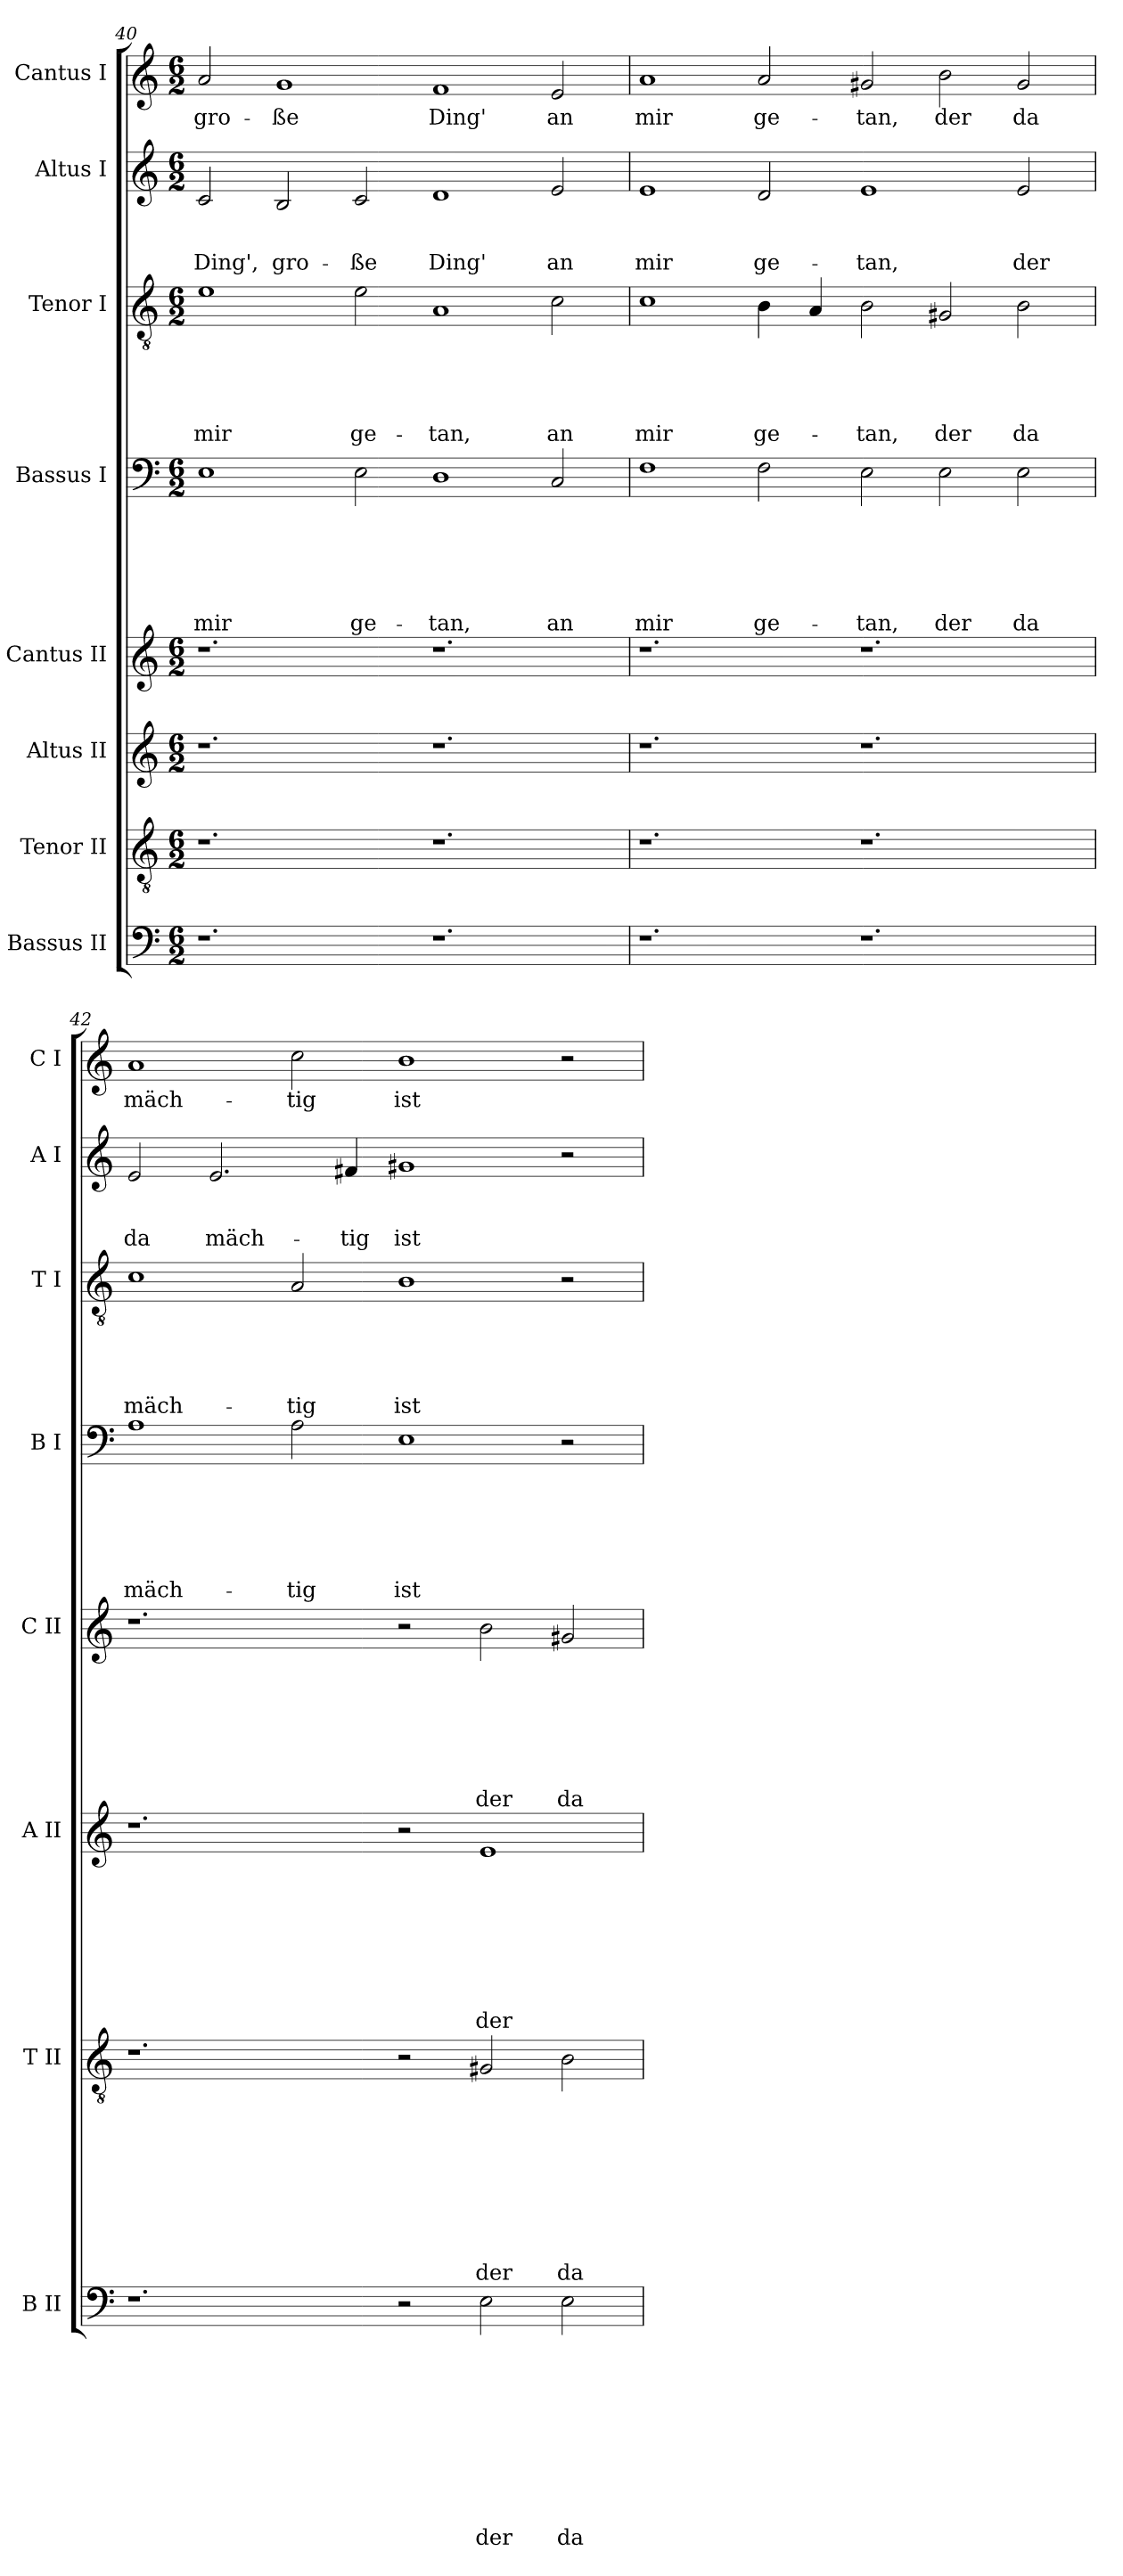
**kern	**text	**text	**text	**text	**text	**text	**text	**text	**text	**text	**kern	**text	**text	**text	**text	**text	**text	**text	**text	**text	**kern	**text	**text	**text	**text	**text	**text	**text	**text	**kern	**text	**text	**text	**text	**text	**text	**text	**kern	**text	**text	**text	**text	**text	**text	**kern	**text	**text	**text	**text	**text	**kern	**text	**text	**text	**kern	**text
*part8	*part8	*part8	*part8	*part8	*part8	*part8	*part8	*part8	*part8	*part8	*part7	*part7	*part7	*part7	*part7	*part7	*part7	*part7	*part7	*part7	*part6	*part6	*part6	*part6	*part6	*part6	*part6	*part6	*part6	*part5	*part5	*part5	*part5	*part5	*part5	*part5	*part5	*part4	*part4	*part4	*part4	*part4	*part4	*part4	*part3	*part3	*part3	*part3	*part3	*part3	*part2	*part2	*part2	*part2	*part1	*part1
*staff8	*staff8	*staff8	*staff8	*staff8	*staff8	*staff8	*staff8	*staff8	*staff8	*staff8	*staff7	*staff7	*staff7	*staff7	*staff7	*staff7	*staff7	*staff7	*staff7	*staff7	*staff6	*staff6	*staff6	*staff6	*staff6	*staff6	*staff6	*staff6	*staff6	*staff5	*staff5	*staff5	*staff5	*staff5	*staff5	*staff5	*staff5	*staff4	*staff4	*staff4	*staff4	*staff4	*staff4	*staff4	*staff3	*staff3	*staff3	*staff3	*staff3	*staff3	*staff2	*staff2	*staff2	*staff2	*staff1	*staff1
*I"Bassus II	*	*	*	*	*	*	*	*	*	*	*I"Tenor II	*	*	*	*	*	*	*	*	*	*I"Altus II	*	*	*	*	*	*	*	*	*I"Cantus II	*	*	*	*	*	*	*	*I"Bassus I	*	*	*	*	*	*	*I"Tenor I	*	*	*	*	*	*I"Altus I	*	*	*	*I"Cantus I	*
*I'B II	*	*	*	*	*	*	*	*	*	*	*I'T II	*	*	*	*	*	*	*	*	*	*I'A II	*	*	*	*	*	*	*	*	*I'C II	*	*	*	*	*	*	*	*I'B I	*	*	*	*	*	*	*I'T I	*	*	*	*	*	*I'A I	*	*	*	*I'C I	*
*clefF4	*	*	*	*	*	*	*	*	*	*	*clefGv2	*	*	*	*	*	*	*	*	*	*clefG2	*	*	*	*	*	*	*	*	*clefG2	*	*	*	*	*	*	*	*clefF4	*	*	*	*	*	*	*clefGv2	*	*	*	*	*	*clefG2	*	*	*	*clefG2	*
*k[]	*	*	*	*	*	*	*	*	*	*	*k[]	*	*	*	*	*	*	*	*	*	*k[]	*	*	*	*	*	*	*	*	*k[]	*	*	*	*	*	*	*	*k[]	*	*	*	*	*	*	*k[]	*	*	*	*	*	*k[]	*	*	*	*k[]	*
*C:	*	*	*	*	*	*	*	*	*	*	*C:	*	*	*	*	*	*	*	*	*	*C:	*	*	*	*	*	*	*	*	*C:	*	*	*	*	*	*	*	*C:	*	*	*	*	*	*	*C:	*	*	*	*	*	*C:	*	*	*	*C:	*
*M6/2	*	*	*	*	*	*	*	*	*	*	*M6/2	*	*	*	*	*	*	*	*	*	*M6/2	*	*	*	*	*	*	*	*	*M6/2	*	*	*	*	*	*	*	*M6/2	*	*	*	*	*	*	*M6/2	*	*	*	*	*	*M6/2	*	*	*	*M6/2	*
=40	=40	=40	=40	=40	=40	=40	=40	=40	=40	=40	=40	=40	=40	=40	=40	=40	=40	=40	=40	=40	=40	=40	=40	=40	=40	=40	=40	=40	=40	=40	=40	=40	=40	=40	=40	=40	=40	=40	=40	=40	=40	=40	=40	=40	=40	=40	=40	=40	=40	=40	=40	=40	=40	=40	=40	=40
!	!	!	!	!	!	!	!	!	!	!	!	!	!	!	!	!	!	!	!	!	!	!	!	!	!	!	!	!	!	!	!	!	!	!	!	!	!	!	!	!	!	!	!	!LO:LY:b	!	!	!	!	!	!LO:LY:b	!	!	!	!LO:LY:b	!	!LO:LY:b
1.r	.	.	.	.	.	.	.	.	.	.	1.r	.	.	.	.	.	.	.	.	.	1.r	.	.	.	.	.	.	.	.	1.r	.	.	.	.	.	.	.	1E	.	.	.	.	.	mir	1e	.	.	.	.	mir	2c/	.	.	Ding',	2a/	gro-
!	!	!	!	!	!	!	!	!	!	!	!	!	!	!	!	!	!	!	!	!	!	!	!	!	!	!	!	!	!	!	!	!	!	!	!	!	!	!	!	!	!	!	!	!	!	!	!	!	!	!	!	!	!	!LO:LY:b	!	!LO:LY:b
.	.	.	.	.	.	.	.	.	.	.	.	.	.	.	.	.	.	.	.	.	.	.	.	.	.	.	.	.	.	.	.	.	.	.	.	.	.	.	.	.	.	.	.	.	.	.	.	.	.	.	2B/	.	.	gro-	1g	-ße
!	!	!	!	!	!	!	!	!	!	!	!	!	!	!	!	!	!	!	!	!	!	!	!	!	!	!	!	!	!	!	!	!	!	!	!	!	!	!	!	!	!	!	!	!LO:LY:b	!	!	!	!	!	!LO:LY:b	!	!	!	!LO:LY:b	!	!
.	.	.	.	.	.	.	.	.	.	.	.	.	.	.	.	.	.	.	.	.	.	.	.	.	.	.	.	.	.	.	.	.	.	.	.	.	.	2E\	.	.	.	.	.	ge-	2e\	.	.	.	.	ge-	2c/	.	.	-ße	.	.
!	!	!	!	!	!	!	!	!	!	!	!	!	!	!	!	!	!	!	!	!	!	!	!	!	!	!	!	!	!	!	!	!	!	!	!	!	!	!	!	!	!	!	!	!LO:LY:b	!	!	!	!	!	!LO:LY:b	!	!	!	!LO:LY:b	!	!LO:LY:b
1.r	.	.	.	.	.	.	.	.	.	.	1.r	.	.	.	.	.	.	.	.	.	1.r	.	.	.	.	.	.	.	.	1.r	.	.	.	.	.	.	.	1D	.	.	.	.	.	-tan,	1A	.	.	.	.	-tan,	1d	.	.	Ding'	1f	Ding'
!	!	!	!	!	!	!	!	!	!	!	!	!	!	!	!	!	!	!	!	!	!	!	!	!	!	!	!	!	!	!	!	!	!	!	!	!	!	!	!	!	!	!	!	!LO:LY:b	!	!	!	!	!	!LO:LY:b	!	!	!	!LO:LY:b	!	!LO:LY:b
.	.	.	.	.	.	.	.	.	.	.	.	.	.	.	.	.	.	.	.	.	.	.	.	.	.	.	.	.	.	.	.	.	.	.	.	.	.	2C/	.	.	.	.	.	an	2c\	.	.	.	.	an	2e/	.	.	an	2e/	an
!!LO:PB:g=z
=41	=41	=41	=41	=41	=41	=41	=41	=41	=41	=41	=41	=41	=41	=41	=41	=41	=41	=41	=41	=41	=41	=41	=41	=41	=41	=41	=41	=41	=41	=41	=41	=41	=41	=41	=41	=41	=41	=41	=41	=41	=41	=41	=41	=41	=41	=41	=41	=41	=41	=41	=41	=41	=41	=41	=41	=41
!	!	!	!	!	!	!	!	!	!	!	!	!	!	!	!	!	!	!	!	!	!	!	!	!	!	!	!	!	!	!	!	!	!	!	!	!	!	!	!	!	!	!	!	!LO:LY:b	!	!	!	!	!	!LO:LY:b	!	!	!	!LO:LY:b	!	!LO:LY:b
1.r	.	.	.	.	.	.	.	.	.	.	1.r	.	.	.	.	.	.	.	.	.	1.r	.	.	.	.	.	.	.	.	1.r	.	.	.	.	.	.	.	1F	.	.	.	.	.	mir	1c	.	.	.	.	mir	1e	.	.	mir	1a	mir
!	!	!	!	!	!	!	!	!	!	!	!	!	!	!	!	!	!	!	!	!	!	!	!	!	!	!	!	!	!	!	!	!	!	!	!	!	!	!	!	!	!	!	!	!LO:LY:b	!	!	!	!	!	!LO:LY:b	!	!	!	!LO:LY:b	!	!LO:LY:b
.	.	.	.	.	.	.	.	.	.	.	.	.	.	.	.	.	.	.	.	.	.	.	.	.	.	.	.	.	.	.	.	.	.	.	.	.	.	2F\	.	.	.	.	.	ge-	4B\	.	.	.	.	ge-	2d/	.	.	ge-	2a/	ge-
.	.	.	.	.	.	.	.	.	.	.	.	.	.	.	.	.	.	.	.	.	.	.	.	.	.	.	.	.	.	.	.	.	.	.	.	.	.	.	.	.	.	.	.	.	4A/	.	.	.	.	.	.	.	.	.	.	.
!	!	!	!	!	!	!	!	!	!	!	!	!	!	!	!	!	!	!	!	!	!	!	!	!	!	!	!	!	!	!	!	!	!	!	!	!	!	!	!	!	!	!	!	!LO:LY:b	!	!	!	!	!	!LO:LY:b	!	!	!	!LO:LY:b	!	!LO:LY:b
1.r	.	.	.	.	.	.	.	.	.	.	1.r	.	.	.	.	.	.	.	.	.	1.r	.	.	.	.	.	.	.	.	1.r	.	.	.	.	.	.	.	2E\	.	.	.	.	.	-tan,	2B\	.	.	.	.	-tan,	1e	.	.	-tan,	2g#X/	-tan,
!	!	!	!	!	!	!	!	!	!	!	!	!	!	!	!	!	!	!	!	!	!	!	!	!	!	!	!	!	!	!	!	!	!	!	!	!	!	!	!	!	!	!	!	!LO:LY:b	!	!	!	!	!	!LO:LY:b	!	!	!	!	!	!LO:LY:b
.	.	.	.	.	.	.	.	.	.	.	.	.	.	.	.	.	.	.	.	.	.	.	.	.	.	.	.	.	.	.	.	.	.	.	.	.	.	2E\	.	.	.	.	.	der	2G#X/	.	.	.	.	der	.	.	.	.	2b\	der
!	!	!	!	!	!	!	!	!	!	!	!	!	!	!	!	!	!	!	!	!	!	!	!	!	!	!	!	!	!	!	!	!	!	!	!	!	!	!	!	!	!	!	!	!LO:LY:b	!	!	!	!	!	!LO:LY:b	!	!	!	!LO:LY:b	!	!LO:LY:b
.	.	.	.	.	.	.	.	.	.	.	.	.	.	.	.	.	.	.	.	.	.	.	.	.	.	.	.	.	.	.	.	.	.	.	.	.	.	2E\	.	.	.	.	.	da	2B\	.	.	.	.	da	2e/	.	.	der	2g#/	da
=42	=42	=42	=42	=42	=42	=42	=42	=42	=42	=42	=42	=42	=42	=42	=42	=42	=42	=42	=42	=42	=42	=42	=42	=42	=42	=42	=42	=42	=42	=42	=42	=42	=42	=42	=42	=42	=42	=42	=42	=42	=42	=42	=42	=42	=42	=42	=42	=42	=42	=42	=42	=42	=42	=42	=42	=42
!	!	!	!	!	!	!	!	!	!	!	!	!	!	!	!	!	!	!	!	!	!	!	!	!	!	!	!	!	!	!	!	!	!	!	!	!	!	!	!	!	!	!	!	!LO:LY:b	!	!	!	!	!	!LO:LY:b	!	!	!	!LO:LY:b	!	!LO:LY:b
1.r	.	.	.	.	.	.	.	.	.	.	1.r	.	.	.	.	.	.	.	.	.	1.r	.	.	.	.	.	.	.	.	1.r	.	.	.	.	.	.	.	1A	.	.	.	.	.	mäch-	1c	.	.	.	.	mäch-	2e/	.	.	da	1a	mäch-
!	!	!	!	!	!	!	!	!	!	!	!	!	!	!	!	!	!	!	!	!	!	!	!	!	!	!	!	!	!	!	!	!	!	!	!	!	!	!	!	!	!	!	!	!	!	!	!	!	!	!	!	!	!	!LO:LY:b	!	!
.	.	.	.	.	.	.	.	.	.	.	.	.	.	.	.	.	.	.	.	.	.	.	.	.	.	.	.	.	.	.	.	.	.	.	.	.	.	.	.	.	.	.	.	.	.	.	.	.	.	.	2.e/	.	.	mäch-	.	.
!	!	!	!	!	!	!	!	!	!	!	!	!	!	!	!	!	!	!	!	!	!	!	!	!	!	!	!	!	!	!	!	!	!	!	!	!	!	!	!	!	!	!	!	!LO:LY:b	!	!	!	!	!	!LO:LY:b	!	!	!	!	!	!LO:LY:b
.	.	.	.	.	.	.	.	.	.	.	.	.	.	.	.	.	.	.	.	.	.	.	.	.	.	.	.	.	.	.	.	.	.	.	.	.	.	2A\	.	.	.	.	.	-tig	2A/	.	.	.	.	-tig	.	.	.	.	2cc\	-tig
!	!	!	!	!	!	!	!	!	!	!	!	!	!	!	!	!	!	!	!	!	!	!	!	!	!	!	!	!	!	!	!	!	!	!	!	!	!	!	!	!	!	!	!	!	!	!	!	!	!	!	!	!	!	!LO:LY:b	!	!
.	.	.	.	.	.	.	.	.	.	.	.	.	.	.	.	.	.	.	.	.	.	.	.	.	.	.	.	.	.	.	.	.	.	.	.	.	.	.	.	.	.	.	.	.	.	.	.	.	.	.	4f#X/	.	.	-tig	.	.
!	!	!	!	!	!	!	!	!	!	!	!	!	!	!	!	!	!	!	!	!	!	!	!	!	!	!	!	!	!	!	!	!	!	!	!	!	!	!	!	!	!	!	!	!LO:LY:b	!	!	!	!	!	!LO:LY:b	!	!	!	!LO:LY:b	!	!LO:LY:b
2r	.	.	.	.	.	.	.	.	.	.	2r	.	.	.	.	.	.	.	.	.	2r	.	.	.	.	.	.	.	.	2r	.	.	.	.	.	.	.	1E	.	.	.	.	.	ist	1B	.	.	.	.	ist	1g#X	.	.	ist	1b	ist
!	!	!	!	!	!	!	!	!	!	!LO:LY:b	!	!	!	!	!	!	!	!	!	!LO:LY:b	!	!	!	!	!	!	!	!	!LO:LY:b	!	!	!	!	!	!	!	!LO:LY:b	!	!	!	!	!	!	!	!	!	!	!	!	!	!	!	!	!	!	!
2E\	.	.	.	.	.	.	.	.	.	der	2G#X/	.	.	.	.	.	.	.	.	der	1e	.	.	.	.	.	.	.	der	2b\	.	.	.	.	.	.	der	.	.	.	.	.	.	.	.	.	.	.	.	.	.	.	.	.	.	.
!	!	!	!	!	!	!	!	!	!	!LO:LY:b	!	!	!	!	!	!	!	!	!	!LO:LY:b	!	!	!	!	!	!	!	!	!	!	!	!	!	!	!	!	!LO:LY:b	!	!	!	!	!	!	!	!	!	!	!	!	!	!	!	!	!	!	!
2E\	.	.	.	.	.	.	.	.	.	da	2B\	.	.	.	.	.	.	.	.	da	.	.	.	.	.	.	.	.	.	2g#X/	.	.	.	.	.	.	da	2r	.	.	.	.	.	.	2r	.	.	.	.	.	2r	.	.	.	2r	.
=	=	=	=	=	=	=	=	=	=	=	=	=	=	=	=	=	=	=	=	=	=	=	=	=	=	=	=	=	=	=	=	=	=	=	=	=	=	=	=	=	=	=	=	=	=	=	=	=	=	=	=	=	=	=	=	=
*-	*-	*-	*-	*-	*-	*-	*-	*-	*-	*-	*-	*-	*-	*-	*-	*-	*-	*-	*-	*-	*-	*-	*-	*-	*-	*-	*-	*-	*-	*-	*-	*-	*-	*-	*-	*-	*-	*-	*-	*-	*-	*-	*-	*-	*-	*-	*-	*-	*-	*-	*-	*-	*-	*-	*-	*-
